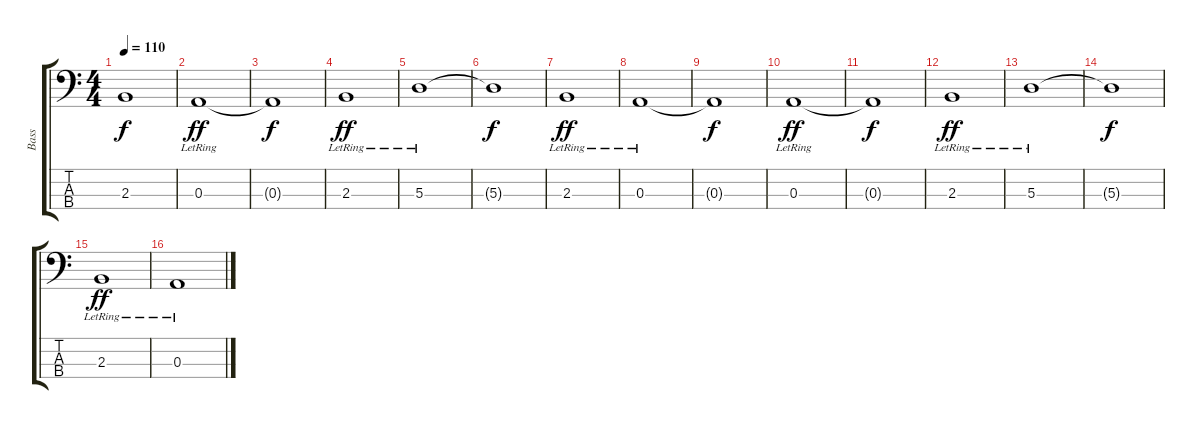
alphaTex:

\track ("Bass" "Bass") {instrument electricbasspick}
\staff {score tabs}
\tuning (G2 D2 A1 E1) {hide}
\ts (4 4)
\tempo 110
\clef f4
\ks c
2.3{t}.1{dy f} |
0.3{lr}.1{dy ff} |
0.3{t}.1{dy f} |
2.3{lr}.1{dy ff} |
5.3{lr}.1 |
5.3{t}.1{dy f} |
2.3{lr}.1{dy ff} |
0.3{lr}.1 |
0.3{t}.1{dy f} |
0.3{lr}.1{dy ff} |
0.3{t}.1{dy f} |
2.3{lr}.1{dy ff} |
5.3{lr}.1 |
5.3{t}.1{dy f} |
2.3{lr}.1{dy ff} |
0.3{lr}.1
